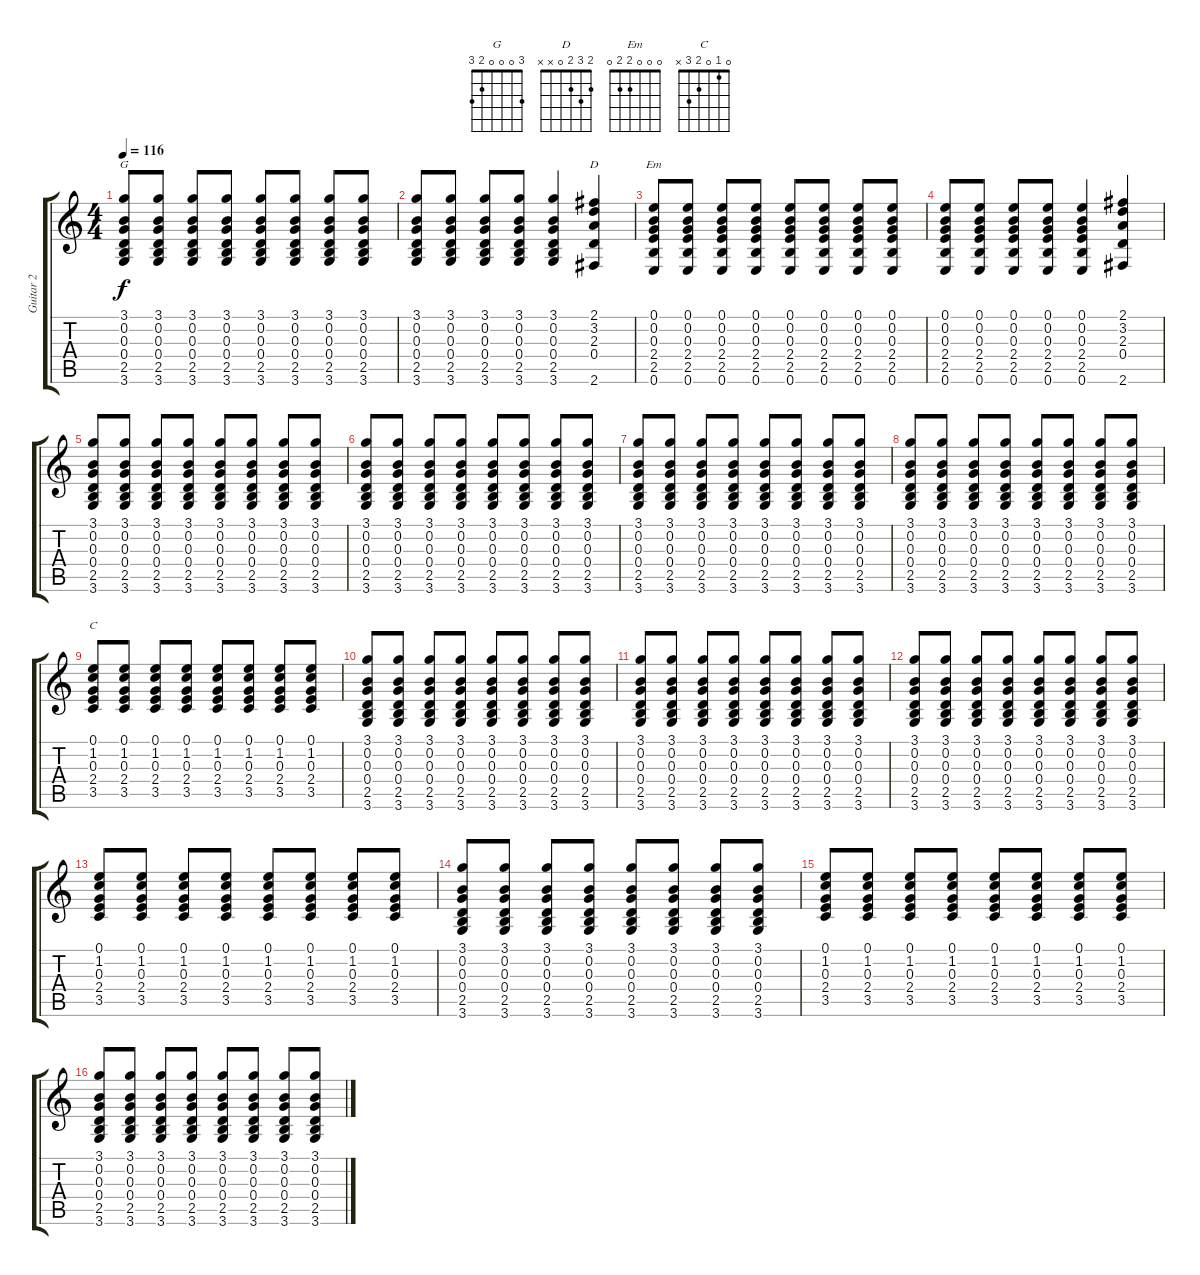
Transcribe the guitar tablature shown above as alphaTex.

\track ("Guitar 2" "Guitar 2") {instrument acousticguitarsteel}
\staff {score tabs}
\tuning (E4 B3 G3 D3 A2 E2) {hide}
\chord ("G" 3 0 0 0 2 3)
\chord ("D" 2 3 2 0 x x)
\chord ("Em" 0 0 0 2 2 0)
\chord ("C" 0 1 0 2 3 x)
\ts (4 4)
\tempo 116
\clef g2
\ks c
(3.1 0.2 0.3 0.4 2.5 3.6).8{ch "G" dy f instrument acousticguitarsteel} (3.1 0.2 0.3 0.4 2.5 3.6).8 (3.1 0.2 0.3 0.4 2.5 3.6).8 (3.1 0.2 0.3 0.4 2.5 3.6).8 (3.1 0.2 0.3 0.4 2.5 3.6).8 (3.1 0.2 0.3 0.4 2.5 3.6).8 (3.1 0.2 0.3 0.4 2.5 3.6).8 (3.1 0.2 0.3 0.4 2.5 3.6).8 |
(3.1 0.2 0.3 0.4 2.5 3.6).8 (3.1 0.2 0.3 0.4 2.5 3.6).8 (3.1 0.2 0.3 0.4 2.5 3.6).8 (3.1 0.2 0.3 0.4 2.5 3.6).8 (3.1 0.2 0.3 0.4 2.5 3.6).4 (2.1 3.2 2.3 0.4 2.6).4{ch "D"} |
(0.1 0.2 0.3 2.4 2.5 0.6).8{ch "Em"} (0.1 0.2 0.3 2.4 2.5 0.6).8 (0.1 0.2 0.3 2.4 2.5 0.6).8 (0.1 0.2 0.3 2.4 2.5 0.6).8 (0.1 0.2 0.3 2.4 2.5 0.6).8 (0.1 0.2 0.3 2.4 2.5 0.6).8 (0.1 0.2 0.3 2.4 2.5 0.6).8 (0.1 0.2 0.3 2.4 2.5 0.6).8 |
(0.1 0.2 0.3 2.4 2.5 0.6).8 (0.1 0.2 0.3 2.4 2.5 0.6).8 (0.1 0.2 0.3 2.4 2.5 0.6).8 (0.1 0.2 0.3 2.4 2.5 0.6).8 (0.1 0.2 0.3 2.4 2.5 0.6).4 (2.1 3.2 2.3 0.4 2.6).4 |
(3.1 0.2 0.3 0.4 2.5 3.6).8 (3.1 0.2 0.3 0.4 2.5 3.6).8 (3.1 0.2 0.3 0.4 2.5 3.6).8 (3.1 0.2 0.3 0.4 2.5 3.6).8 (3.1 0.2 0.3 0.4 2.5 3.6).8 (3.1 0.2 0.3 0.4 2.5 3.6).8 (3.1 0.2 0.3 0.4 2.5 3.6).8 (3.1 0.2 0.3 0.4 2.5 3.6).8 |
(3.1 0.2 0.3 0.4 2.5 3.6).8 (3.1 0.2 0.3 0.4 2.5 3.6).8 (3.1 0.2 0.3 0.4 2.5 3.6).8 (3.1 0.2 0.3 0.4 2.5 3.6).8 (3.1 0.2 0.3 0.4 2.5 3.6).8 (3.1 0.2 0.3 0.4 2.5 3.6).8 (3.1 0.2 0.3 0.4 2.5 3.6).8 (3.1 0.2 0.3 0.4 2.5 3.6).8 |
(3.1 0.2 0.3 0.4 2.5 3.6).8 (3.1 0.2 0.3 0.4 2.5 3.6).8 (3.1 0.2 0.3 0.4 2.5 3.6).8 (3.1 0.2 0.3 0.4 2.5 3.6).8 (3.1 0.2 0.3 0.4 2.5 3.6).8 (3.1 0.2 0.3 0.4 2.5 3.6).8 (3.1 0.2 0.3 0.4 2.5 3.6).8 (3.1 0.2 0.3 0.4 2.5 3.6).8 |
(3.1 0.2 0.3 0.4 2.5 3.6).8 (3.1 0.2 0.3 0.4 2.5 3.6).8 (3.1 0.2 0.3 0.4 2.5 3.6).8 (3.1 0.2 0.3 0.4 2.5 3.6).8 (3.1 0.2 0.3 0.4 2.5 3.6).8 (3.1 0.2 0.3 0.4 2.5 3.6).8 (3.1 0.2 0.3 0.4 2.5 3.6).8 (3.1 0.2 0.3 0.4 2.5 3.6).8 |
(0.1 1.2 0.3 2.4 3.5).8{ch "C"} (0.1 1.2 0.3 2.4 3.5).8 (0.1 1.2 0.3 2.4 3.5).8 (0.1 1.2 0.3 2.4 3.5).8 (0.1 1.2 0.3 2.4 3.5).8 (0.1 1.2 0.3 2.4 3.5).8 (0.1 1.2 0.3 2.4 3.5).8 (0.1 1.2 0.3 2.4 3.5).8 |
(3.1 0.2 0.3 0.4 2.5 3.6).8 (3.1 0.2 0.3 0.4 2.5 3.6).8 (3.1 0.2 0.3 0.4 2.5 3.6).8 (3.1 0.2 0.3 0.4 2.5 3.6).8 (3.1 0.2 0.3 0.4 2.5 3.6).8 (3.1 0.2 0.3 0.4 2.5 3.6).8 (3.1 0.2 0.3 0.4 2.5 3.6).8 (3.1 0.2 0.3 0.4 2.5 3.6).8 |
(3.1 0.2 0.3 0.4 2.5 3.6).8 (3.1 0.2 0.3 0.4 2.5 3.6).8 (3.1 0.2 0.3 0.4 2.5 3.6).8 (3.1 0.2 0.3 0.4 2.5 3.6).8 (3.1 0.2 0.3 0.4 2.5 3.6).8 (3.1 0.2 0.3 0.4 2.5 3.6).8 (3.1 0.2 0.3 0.4 2.5 3.6).8 (3.1 0.2 0.3 0.4 2.5 3.6).8 |
(3.1 0.2 0.3 0.4 2.5 3.6).8 (3.1 0.2 0.3 0.4 2.5 3.6).8 (3.1 0.2 0.3 0.4 2.5 3.6).8 (3.1 0.2 0.3 0.4 2.5 3.6).8 (3.1 0.2 0.3 0.4 2.5 3.6).8 (3.1 0.2 0.3 0.4 2.5 3.6).8 (3.1 0.2 0.3 0.4 2.5 3.6).8 (3.1 0.2 0.3 0.4 2.5 3.6).8 |
(0.1 1.2 0.3 2.4 3.5).8 (0.1 1.2 0.3 2.4 3.5).8 (0.1 1.2 0.3 2.4 3.5).8 (0.1 1.2 0.3 2.4 3.5).8 (0.1 1.2 0.3 2.4 3.5).8 (0.1 1.2 0.3 2.4 3.5).8 (0.1 1.2 0.3 2.4 3.5).8 (0.1 1.2 0.3 2.4 3.5).8 |
(3.1 0.2 0.3 0.4 2.5 3.6).8 (3.1 0.2 0.3 0.4 2.5 3.6).8 (3.1 0.2 0.3 0.4 2.5 3.6).8 (3.1 0.2 0.3 0.4 2.5 3.6).8 (3.1 0.2 0.3 0.4 2.5 3.6).8 (3.1 0.2 0.3 0.4 2.5 3.6).8 (3.1 0.2 0.3 0.4 2.5 3.6).8 (3.1 0.2 0.3 0.4 2.5 3.6).8 |
(0.1 1.2 0.3 2.4 3.5).8 (0.1 1.2 0.3 2.4 3.5).8 (0.1 1.2 0.3 2.4 3.5).8 (0.1 1.2 0.3 2.4 3.5).8 (0.1 1.2 0.3 2.4 3.5).8 (0.1 1.2 0.3 2.4 3.5).8 (0.1 1.2 0.3 2.4 3.5).8 (0.1 1.2 0.3 2.4 3.5).8 |
(3.1 0.2 0.3 0.4 2.5 3.6).8 (3.1 0.2 0.3 0.4 2.5 3.6).8 (3.1 0.2 0.3 0.4 2.5 3.6).8 (3.1 0.2 0.3 0.4 2.5 3.6).8 (3.1 0.2 0.3 0.4 2.5 3.6).8 (3.1 0.2 0.3 0.4 2.5 3.6).8 (3.1 0.2 0.3 0.4 2.5 3.6).8 (3.1 0.2 0.3 0.4 2.5 3.6).8
